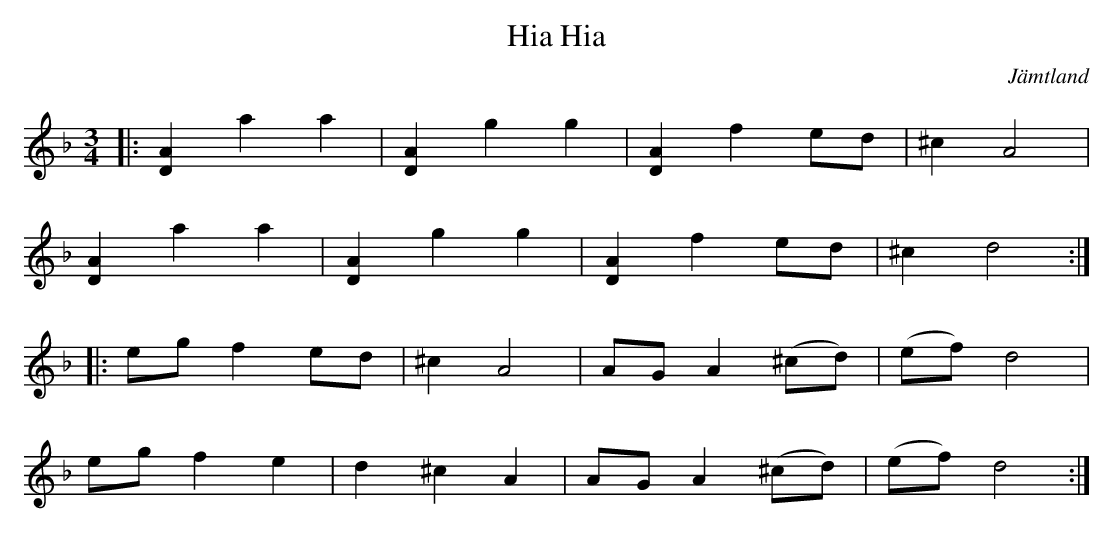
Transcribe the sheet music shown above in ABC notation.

X:1
T:Hia Hia
O:Jämtland
M:3/4
L:1/8
K:Dm
|: [DA]2 a2 a2 | [DA]2 g2 g2 | [DA]2 f2 ed | ^c2 A4 |
[DA]2 a2 a2 | [DA]2 g2 g2 | [DA]2 f2 ed | ^c2 d4 :|
|: eg f2 ed | ^c2 A4 | AG A2 (^cd) | (ef) d4 |
eg f2 e2 | d2 ^c2 A2 | AG A2 (^cd) | (ef) d4 :|
